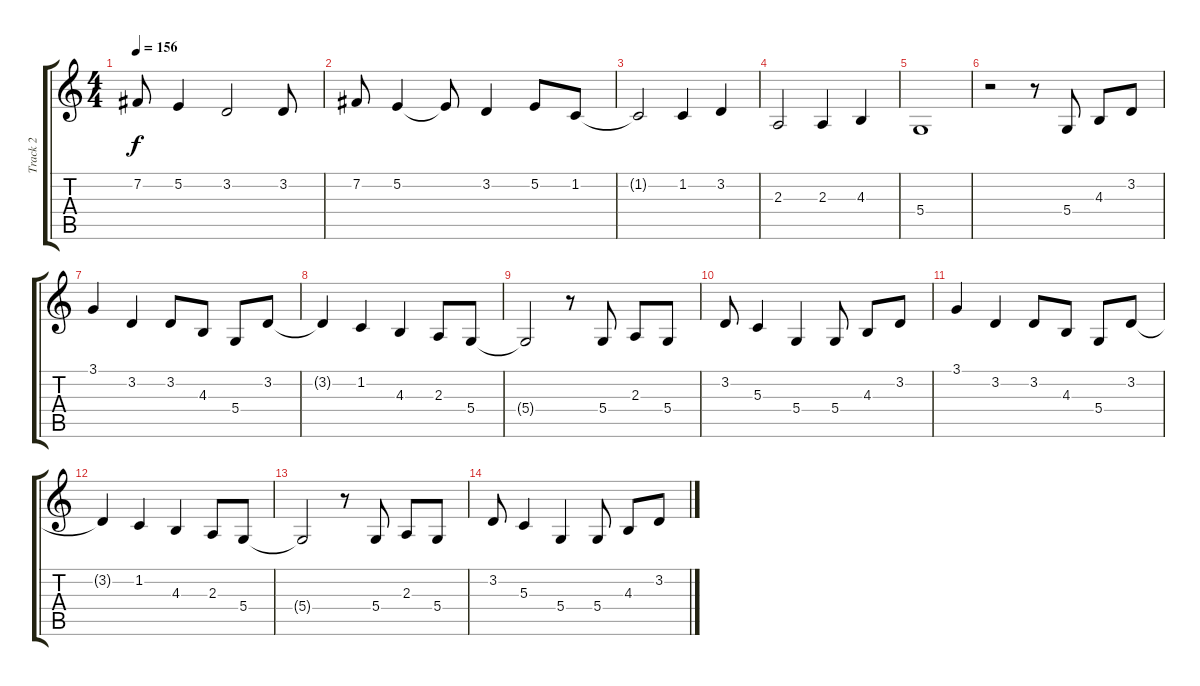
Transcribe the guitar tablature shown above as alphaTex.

\track ("Track 2" "Track 2") {instrument flute}
\staff {score tabs}
\tuning (E4 B3 G3 D3 A2 E2) {hide}
\ts (4 4)
\tempo 156
\clef g2
\ks c
7.2{t}.8{dy f} 5.2.4 3.2.2 3.2.8 |
7.2.8 5.2.4 5.2{t}.8 3.2.4 5.2.8 1.2.8 |
1.2{t}.2 1.2.4 3.2.4 |
2.3.2 2.3.4 4.3.4 |
5.4.1 |
r.2 r.8 5.4.8 4.3.8 3.2.8 |
3.1.4 3.2.4 3.2.8 4.3.8 5.4.8 3.2.8 |
3.2{t}.4 1.2.4 4.3.4 2.3.8 5.4.8 |
5.4{t}.2 r.8 5.4.8 2.3.8 5.4.8 |
3.2.8 5.3.4 5.4.4 5.4.8 4.3.8 3.2.8 |
3.1.4 3.2.4 3.2.8 4.3.8 5.4.8 3.2.8 |
3.2{t}.4 1.2.4 4.3.4 2.3.8 5.4.8 |
5.4{t}.2 r.8 5.4.8 2.3.8 5.4.8 |
3.2.8 5.3.4 5.4.4 5.4.8 4.3.8 3.2.8
